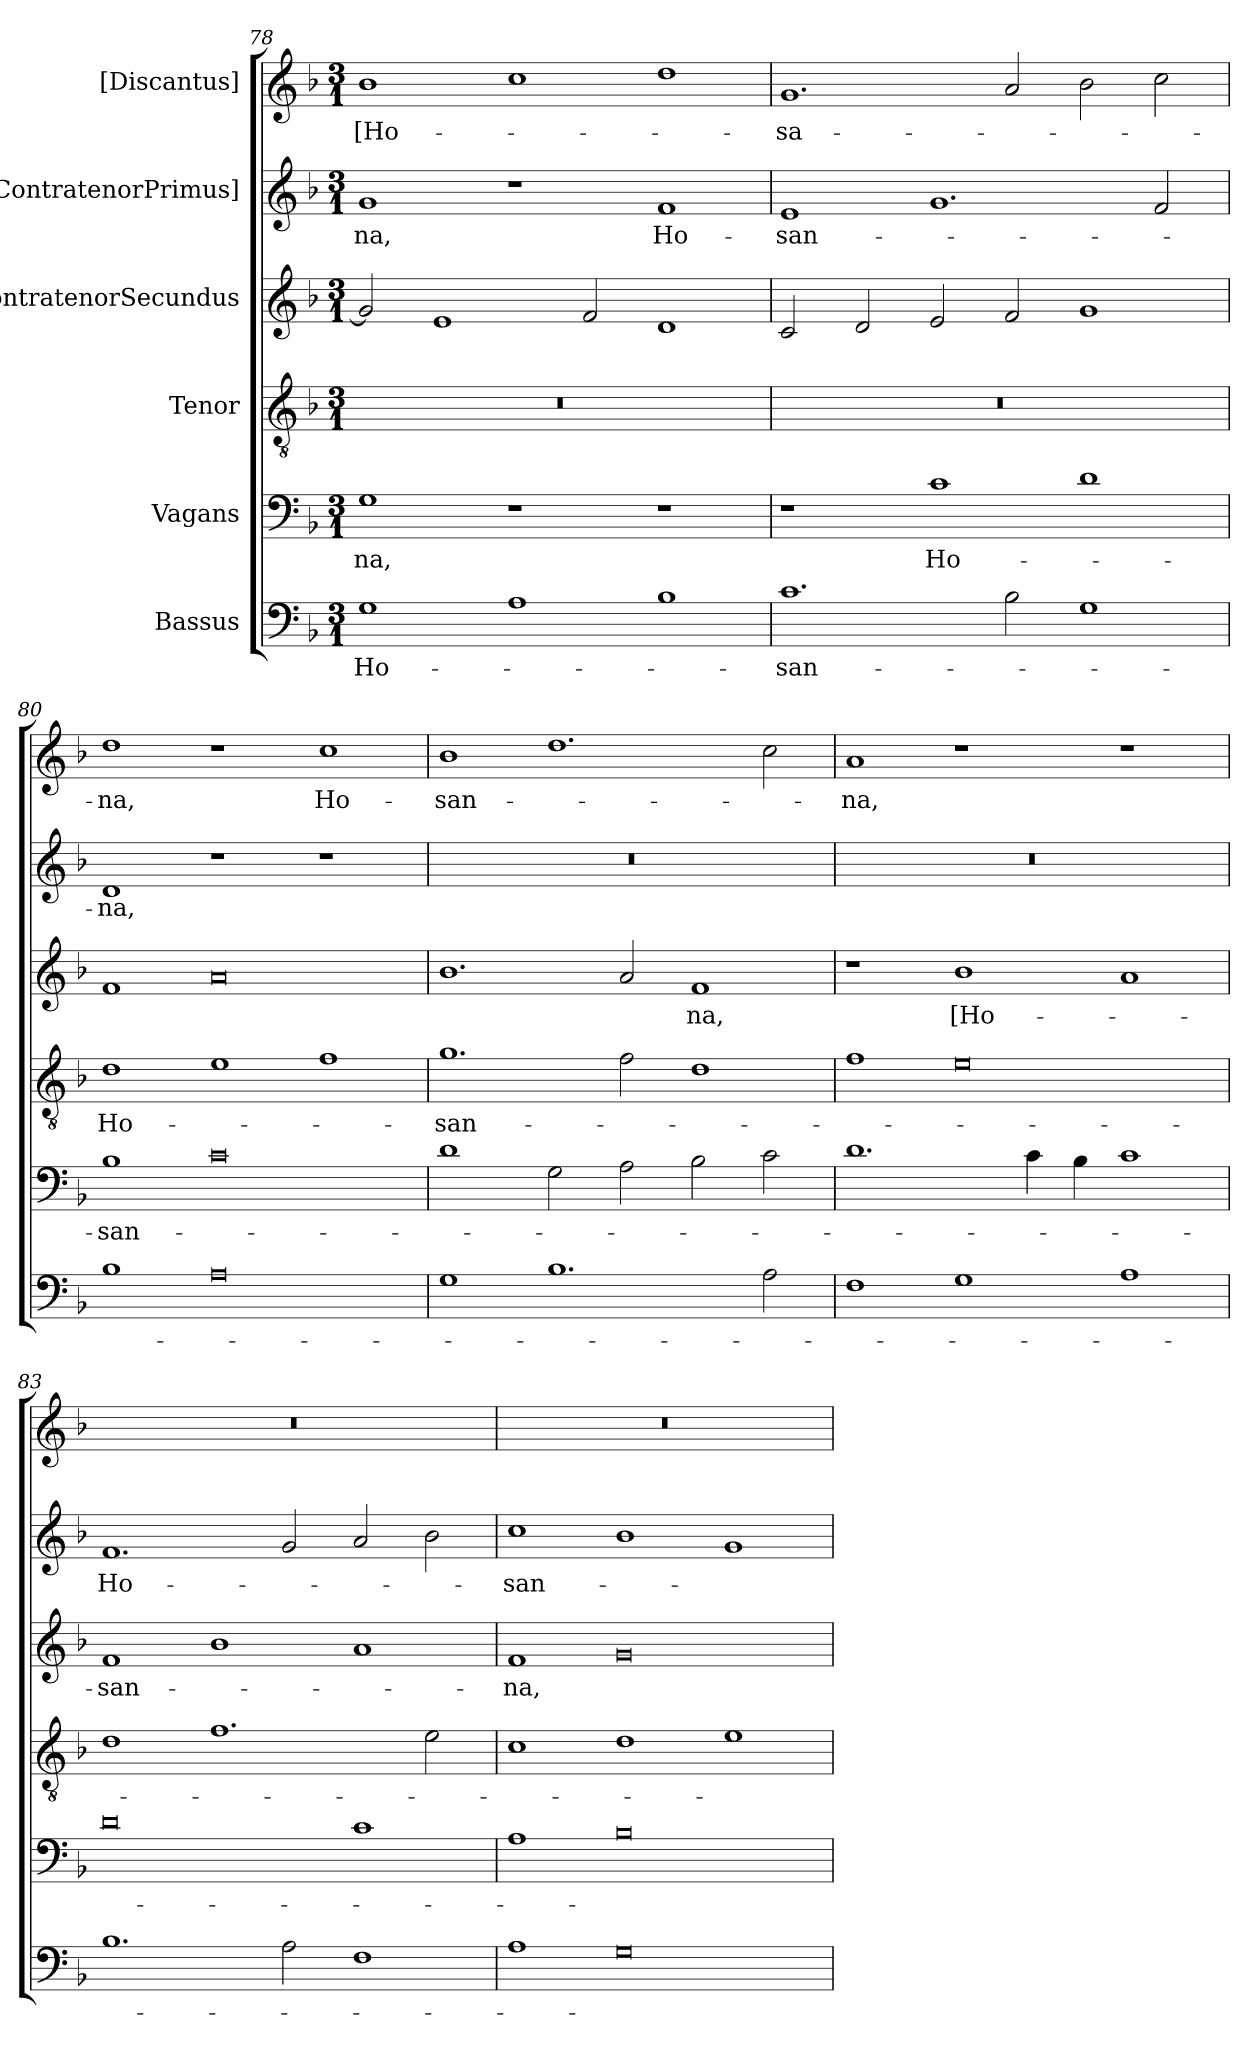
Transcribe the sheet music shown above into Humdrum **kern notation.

**kern	**text	**kern	**text	**kern	**text	**kern	**text	**kern	**text	**kern	**text
*part6	*part6	*part5	*part5	*part4	*part4	*part3	*part3	*part2	*part2	*part1	*part1
*staff6	*staff6	*staff5	*staff5	*staff4	*staff4	*staff3	*staff3	*staff2	*staff2	*staff1	*staff1
*I"Bassus	*	*I"Vagans	*	*I"Tenor	*	*I"ContratenorSecundus	*	*I"[ContratenorPrimus]	*	*I"[Discantus]	*
*clefF4	*	*clefF4	*	*clefGv2	*	*clefG2	*	*clefG2	*	*clefG2	*
*k[b-]	*	*k[b-]	*	*k[b-]	*	*k[b-]	*	*k[b-]	*	*k[b-]	*
*M3/1	*	*M3/1	*	*M3/1	*	*M3/1	*	*M3/1	*	*M3/1	*
=78	=78	=78	=78	=78	=78	=78	=78	=78	=78	=78	=78
!	!	!	!	!LO:N:vis=0	!	!	!	!	!	!	!
1G\	Ho-	1G\	-na,	0.r	.	2g/]	.	1g/	-na,	1b-\	[Ho-
.	.	.	.	.	.	1e/	.	.	.	.	.
1A\	.	1r	.	.	.	.	.	1r	.	1cc\	.
.	.	.	.	.	.	2f/	.	.	.	.	.
1B-\	.	1r	.	.	.	1d/	.	1f/	Ho-	1dd\	.
=79	=79	=79	=79	=79	=79	=79	=79	=79	=79	=79	=79
!	!	!	!	!LO:N:vis=0	!	!	!	!	!	!	!
1.c\	-san-	1r	.	0.r	.	2c/	.	1e/	-san-	1.g/	-sa-
.	.	.	.	.	.	2d/	.	.	.	.	.
.	.	1c\	Ho-	.	.	2e/	.	1.g/	.	.	.
2B-\	.	.	.	.	.	2f/	.	.	.	2a/	.
1G\	.	1d\	.	.	.	1g/	.	.	.	2b-\	.
.	.	.	.	.	.	.	.	2f/	.	2cc\	.
=80	=80	=80	=80	=80	=80	=80	=80	=80	=80	=80	=80
1B-\	.	1B-\	-san-	1d\	Ho-	1f/	.	1d/	-na,	1dd\	-na,
0A\	.	0c\	.	1e\	.	0a/	.	1r	.	1r	.
.	.	.	.	1f\	.	.	.	1r	.	1cc\	Ho-
=81	=81	=81	=81	=81	=81	=81	=81	=81	=81	=81	=81
!	!	!	!	!	!	!	!	!LO:N:vis=0	!	!	!
1G\	.	1d\	.	1.g\	-san-	1.b-\	.	0.r	.	1b-\	-san-
1.B-\	.	2G\	.	.	.	.	.	.	.	1.dd\	.
.	.	2A\	.	2f\	.	2a/	.	.	.	.	.
.	.	2B-\	.	1d\	.	1f/	-na,	.	.	.	.
2A\	.	2c\	.	.	.	.	.	.	.	2cc\	.
=82	=82	=82	=82	=82	=82	=82	=82	=82	=82	=82	=82
!	!	!	!	!	!	!	!	!LO:N:vis=0	!	!	!
1F\	.	1.d\	.	1f\	.	1r	.	0.r	.	1a/	-na,
1G\	.	.	.	0e\	.	1b-\	[Ho-	.	.	1r	.
.	.	4c\	.	.	.	.	.	.	.	.	.
.	.	4B-\	.	.	.	.	.	.	.	.	.
1A\	.	1c\	.	.	.	1a/	.	.	.	1r	.
=83	=83	=83	=83	=83	=83	=83	=83	=83	=83	=83	=83
!	!	!	!	!	!	!	!	!	!	!LO:N:vis=0	!
1.B-\	.	0d\	.	1d\	.	1f/	-san-	1.f/	Ho-	0.r	.
.	.	.	.	1.f\	.	1b-\	.	.	.	.	.
2A\	.	.	.	.	.	.	.	2g/	.	.	.
1F\	.	1c\	.	.	.	1a/	.	2a/	.	.	.
.	.	.	.	2e\	.	.	.	2b-\	.	.	.
=84	=84	=84	=84	=84	=84	=84	=84	=84	=84	=84	=84
!	!	!	!	!	!	!	!	!	!	!LO:N:vis=0	!
1A\	.	1A\	.	1c\	.	1f/	-na,	1cc\	-san-	0.r	.
0G\	.	0B-\	.	1d\	.	0g/	.	1b-\	.	.	.
.	.	.	.	1e\	.	.	.	1g/	.	.	.
=	=	=	=	=	=	=	=	=	=	=	=
*-	*-	*-	*-	*-	*-	*-	*-	*-	*-	*-	*-
